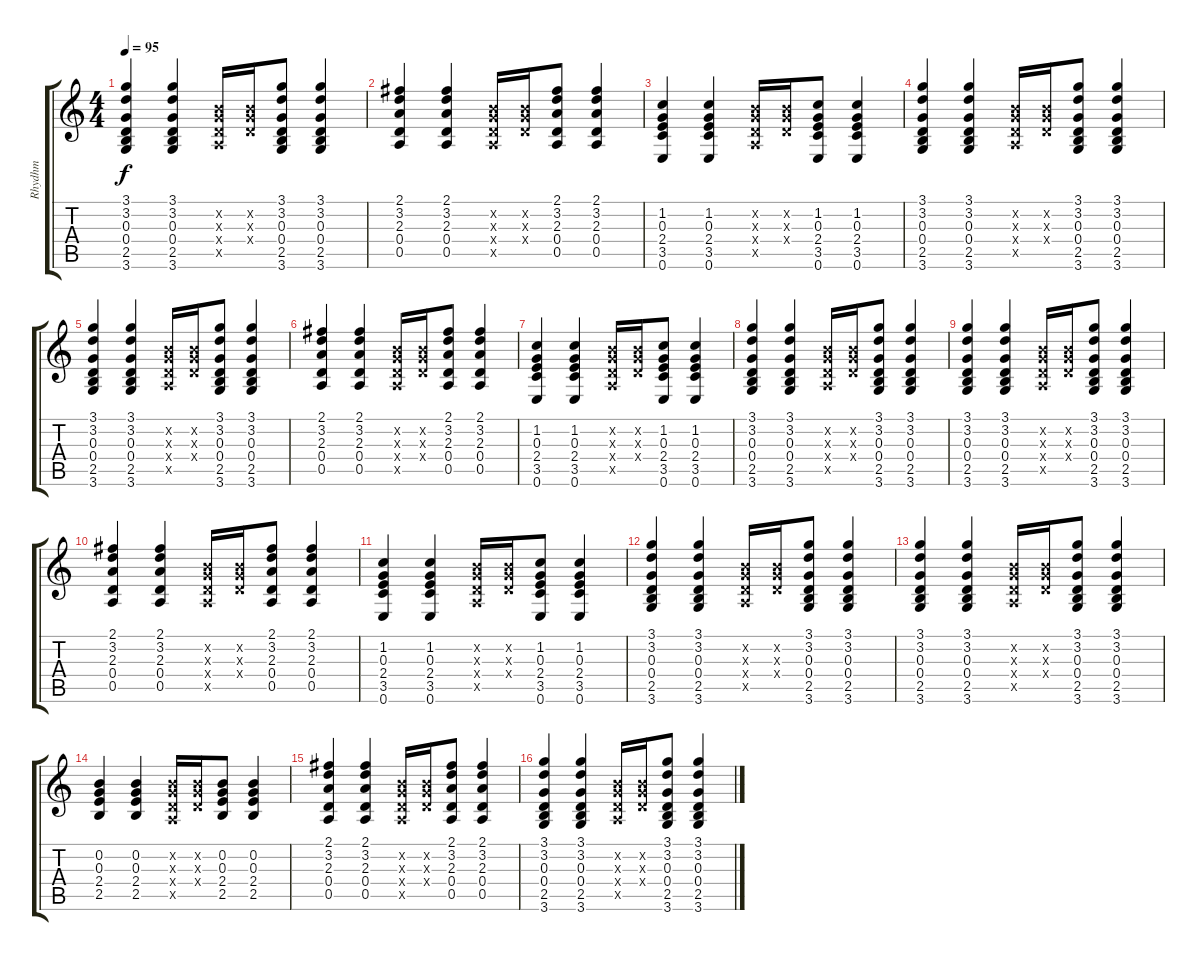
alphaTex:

\track ("Rhydhm" "Rhydhm") {instrument overdrivenguitar}
\staff {score tabs}
\tuning (E4 B3 G3 D3 A2 E2) {hide}
\ts (4 4)
\tempo 95
\clef g2
\ks c
(3.1 3.2 0.3 0.4 2.5 3.6).4{dy f} (3.1 3.2 0.3 0.4 2.5 3.6).4 (0.2{x} 0.3{x} 0.4{x} 0.5{x}).16 (0.2{x} 0.3{x} 0.4{x}).16 (3.1 3.2 0.3 0.4 2.5 3.6).8 (3.1 3.2 0.3 0.4 2.5 3.6).4 |
(2.1 3.2 2.3 0.4 0.5).4 (2.1 3.2 2.3 0.4 0.5).4 (0.2{x} 0.3{x} 0.4{x} 0.5{x}).16 (0.2{x} 0.3{x} 0.4{x}).16 (2.1 3.2 2.3 0.4 0.5).8 (2.1 3.2 2.3 0.4 0.5).4 |
(1.2 0.3 2.4 3.5 0.6).4 (1.2 0.3 2.4 3.5 0.6).4 (0.2{x} 0.3{x} 0.4{x} 0.5{x}).16 (0.2{x} 0.3{x} 0.4{x}).16 (1.2 0.3 2.4 3.5 0.6).8 (1.2 0.3 2.4 3.5 0.6).4 |
(3.1 3.2 0.3 0.4 2.5 3.6).4 (3.1 3.2 0.3 0.4 2.5 3.6).4 (0.2{x} 0.3{x} 0.4{x} 0.5{x}).16 (0.2{x} 0.3{x} 0.4{x}).16 (3.1 3.2 0.3 0.4 2.5 3.6).8 (3.1 3.2 0.3 0.4 2.5 3.6).4 |
(3.1 3.2 0.3 0.4 2.5 3.6).4 (3.1 3.2 0.3 0.4 2.5 3.6).4 (0.2{x} 0.3{x} 0.4{x} 0.5{x}).16 (0.2{x} 0.3{x} 0.4{x}).16 (3.1 3.2 0.3 0.4 2.5 3.6).8 (3.1 3.2 0.3 0.4 2.5 3.6).4 |
(2.1 3.2 2.3 0.4 0.5).4 (2.1 3.2 2.3 0.4 0.5).4 (0.2{x} 0.3{x} 0.4{x} 0.5{x}).16 (0.2{x} 0.3{x} 0.4{x}).16 (2.1 3.2 2.3 0.4 0.5).8 (2.1 3.2 2.3 0.4 0.5).4 |
(1.2 0.3 2.4 3.5 0.6).4 (1.2 0.3 2.4 3.5 0.6).4 (0.2{x} 0.3{x} 0.4{x} 0.5{x}).16 (0.2{x} 0.3{x} 0.4{x}).16 (1.2 0.3 2.4 3.5 0.6).8 (1.2 0.3 2.4 3.5 0.6).4 |
(3.1 3.2 0.3 0.4 2.5 3.6).4 (3.1 3.2 0.3 0.4 2.5 3.6).4 (0.2{x} 0.3{x} 0.4{x} 0.5{x}).16 (0.2{x} 0.3{x} 0.4{x}).16 (3.1 3.2 0.3 0.4 2.5 3.6).8 (3.1 3.2 0.3 0.4 2.5 3.6).4 |
(3.1 3.2 0.3 0.4 2.5 3.6).4 (3.1 3.2 0.3 0.4 2.5 3.6).4 (0.2{x} 0.3{x} 0.4{x} 0.5{x}).16 (0.2{x} 0.3{x} 0.4{x}).16 (3.1 3.2 0.3 0.4 2.5 3.6).8 (3.1 3.2 0.3 0.4 2.5 3.6).4 |
(2.1 3.2 2.3 0.4 0.5).4 (2.1 3.2 2.3 0.4 0.5).4 (0.2{x} 0.3{x} 0.4{x} 0.5{x}).16 (0.2{x} 0.3{x} 0.4{x}).16 (2.1 3.2 2.3 0.4 0.5).8 (2.1 3.2 2.3 0.4 0.5).4 |
(1.2 0.3 2.4 3.5 0.6).4 (1.2 0.3 2.4 3.5 0.6).4 (0.2{x} 0.3{x} 0.4{x} 0.5{x}).16 (0.2{x} 0.3{x} 0.4{x}).16 (1.2 0.3 2.4 3.5 0.6).8 (1.2 0.3 2.4 3.5 0.6).4 |
(3.1 3.2 0.3 0.4 2.5 3.6).4 (3.1 3.2 0.3 0.4 2.5 3.6).4 (0.2{x} 0.3{x} 0.4{x} 0.5{x}).16 (0.2{x} 0.3{x} 0.4{x}).16 (3.1 3.2 0.3 0.4 2.5 3.6).8 (3.1 3.2 0.3 0.4 2.5 3.6).4 |
(3.1 3.2 0.3 0.4 2.5 3.6).4 (3.1 3.2 0.3 0.4 2.5 3.6).4 (0.2{x} 0.3{x} 0.4{x} 0.5{x}).16 (0.2{x} 0.3{x} 0.4{x}).16 (3.1 3.2 0.3 0.4 2.5 3.6).8 (3.1 3.2 0.3 0.4 2.5 3.6).4 |
(0.2 0.3 2.4 2.5).4 (0.2 0.3 2.4 2.5).4 (0.2{x} 0.3{x} 0.4{x} 0.5{x}).16 (0.2{x} 0.3{x} 0.4{x}).16 (0.2 0.3 2.4 2.5).8 (0.2 0.3 2.4 2.5).4 |
(2.1 3.2 2.3 0.4 0.5).4 (2.1 3.2 2.3 0.4 0.5).4 (0.2{x} 0.3{x} 0.4{x} 0.5{x}).16 (0.2{x} 0.3{x} 0.4{x}).16 (2.1 3.2 2.3 0.4 0.5).8 (2.1 3.2 2.3 0.4 0.5).4 |
(3.1 3.2 0.3 0.4 2.5 3.6).4 (3.1 3.2 0.3 0.4 2.5 3.6).4 (0.2{x} 0.3{x} 0.4{x} 0.5{x}).16 (0.2{x} 0.3{x} 0.4{x}).16 (3.1 3.2 0.3 0.4 2.5 3.6).8 (3.1 3.2 0.3 0.4 2.5 3.6).4
